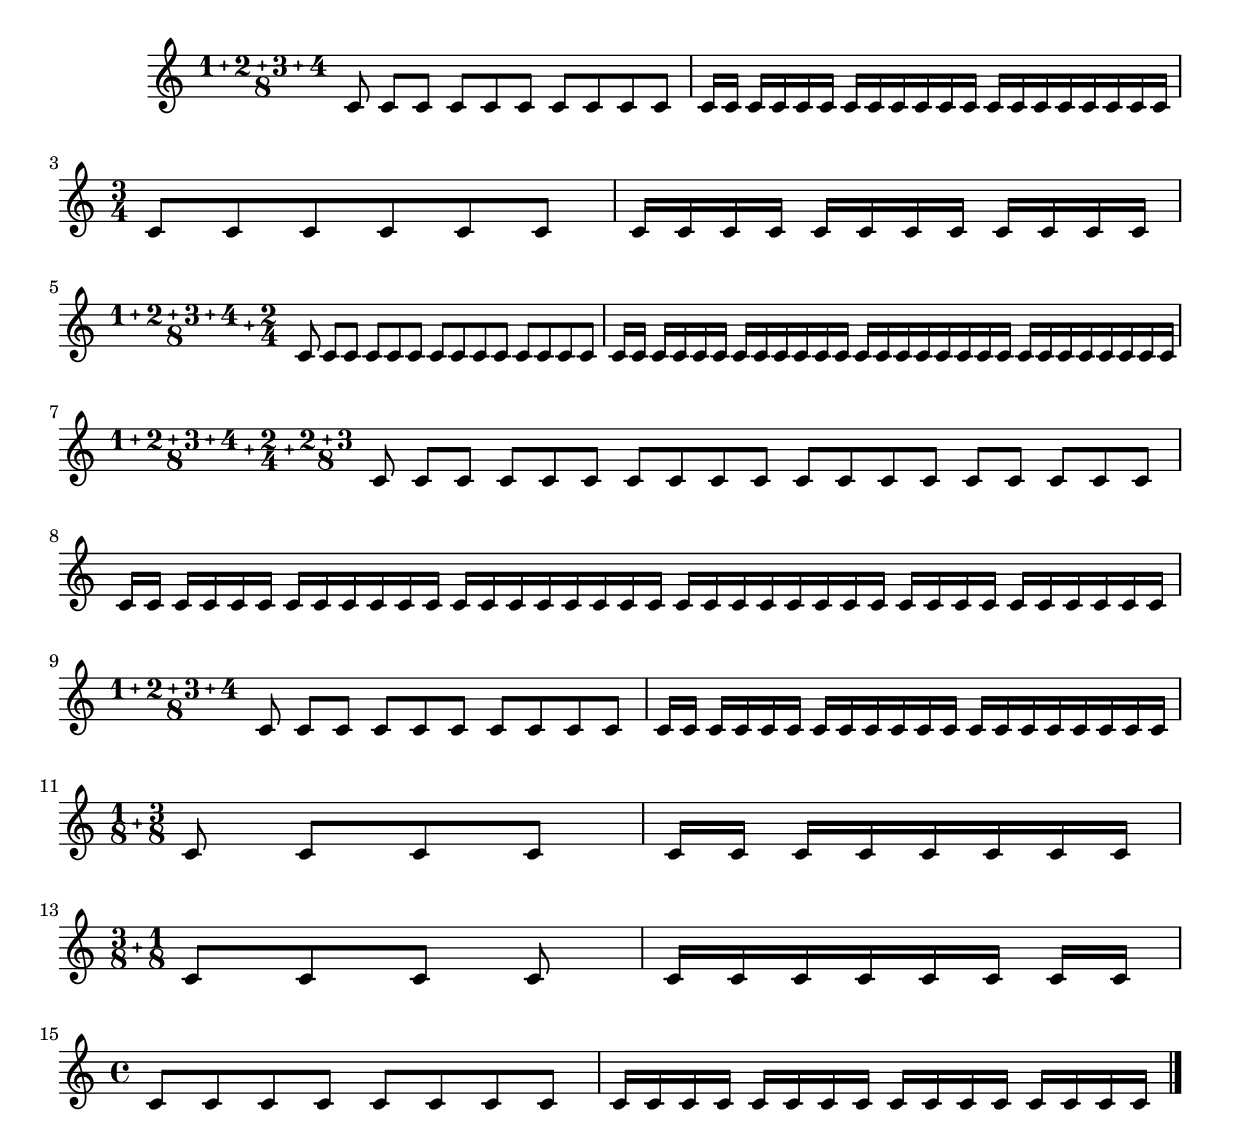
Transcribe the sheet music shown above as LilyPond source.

\version "2.17.6"

\header {
    texidoc = "Create compound time signatures. The argument is a Scheme list
of lists. Each list describes one fraction, with the last entry being the
denominator, while the first entries describe the summands in the
enumerator. If the time signature consists of just one fraction,
the list can be given directly, i.e. not as a list containing a single list.
For example, a time signature of (3+1)/8 + 2/4 would be created as
@code{\\compoundMeter #'((3 1 8) (2 4))}, and a time signature of (3+2)/8
as @code{\\compoundMeter #'((3 2 8))} or shorter
@code{\\compoundMeter #'(3 2 8)}.
"
}



\relative c' {
  \override Staff.TimeSignature.break-visibility = ##(#f #t #t)
  \compoundMeter #'(1 2 3 4 8)
  \repeat unfold 10 c8 \repeat unfold 20 c16 \break

  \time 3/4
  \repeat unfold 6 c8 \repeat unfold 12 c16 \break

  \compoundMeter #'((1 2 3 4 8) (2 4))
  \repeat unfold 14 c8 \repeat unfold 28 c16 \break

  \compoundMeter #'((1 2 3 4 8) (2 4) (2 3 8))
  \repeat unfold 19 c8 \repeat unfold 38 c16 \break

  \compoundMeter #'(1 2 3 4 8)
  \repeat unfold 10 c8 \repeat unfold 20 c16 \break

  \compoundMeter #'((1 8) (3 8))
  \repeat unfold 4 c8 \repeat unfold 8 c16 \break

  \compoundMeter #'((3 8) (1 8))
  \repeat unfold 4 c8 \repeat unfold 8 c16 \break

  \time 4/4
  \repeat unfold 8 c8 \repeat unfold 16 c16 \break

  \bar"|."
}
